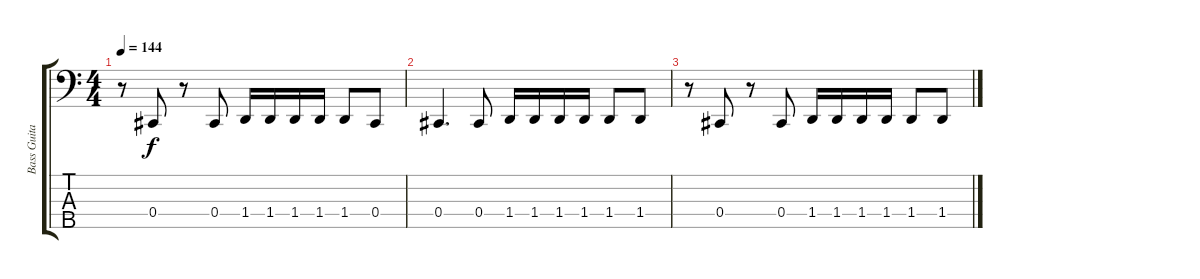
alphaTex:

\track ("Bass Guitar" "Bass Guita") {instrument electricbassfinger}
\staff {score tabs}
\tuning (Gb2 Db2 Ab1 Db1 Ab0) {hide}
\ts (4 4)
\tempo 144
\clef f4
\ks c
r.8{dy f} 0.4.8 r.8 0.4.8 1.4.16 1.4.16 1.4.16 1.4.16 1.4.8 0.4.8 |
0.4.4{d} 0.4.8 1.4.16 1.4.16 1.4.16 1.4.16 1.4.8 1.4.8 |
r.8 0.4.8 r.8 0.4.8 1.4.16 1.4.16 1.4.16 1.4.16 1.4.8 1.4.8
